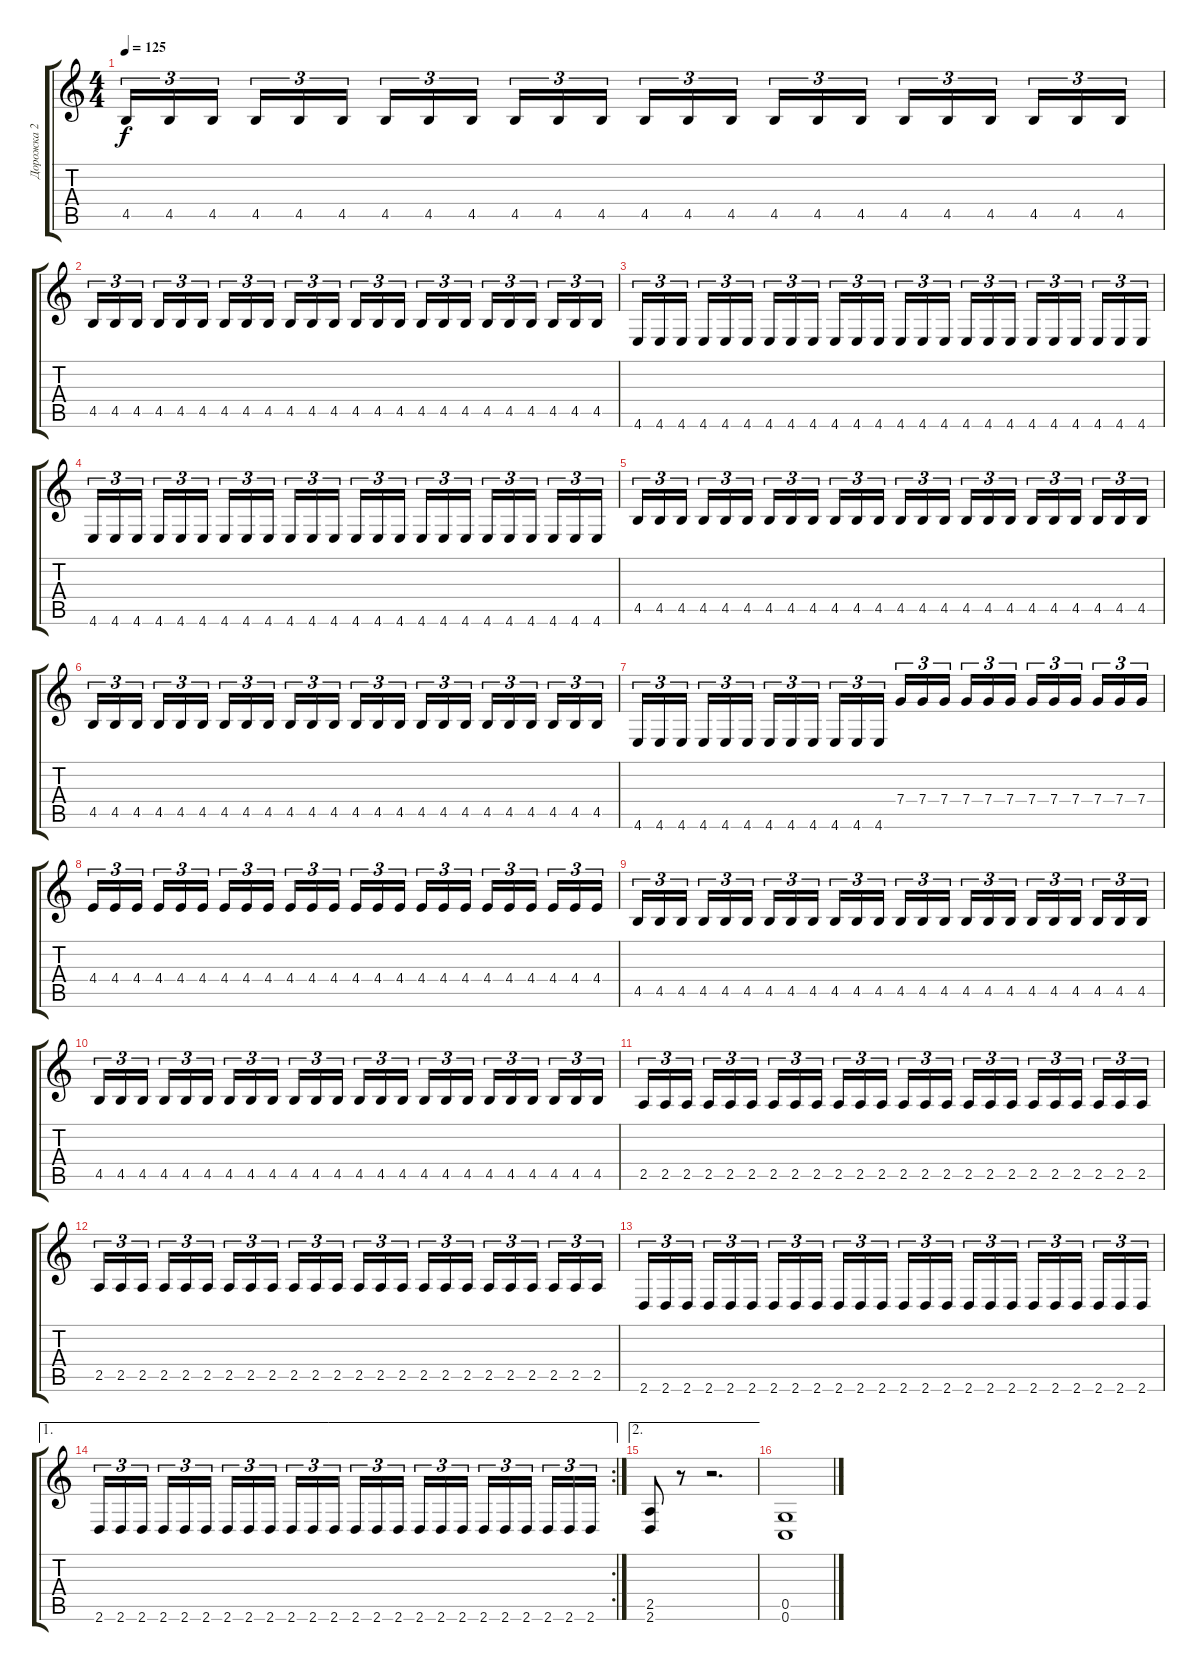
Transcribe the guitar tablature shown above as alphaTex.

\track ("Дорожка 2" "Дорожка 2") {instrument distortionguitar}
\staff {score tabs}
\tuning (D4 A3 F3 C3 G2 C2) {hide}
\ts (4 4)
\tempo 125
\clef g2
\ks c
4.5.16{tu (3 2) dy f} 4.5.16{tu (3 2)} 4.5.16{tu (3 2) beam splitsecondary} 4.5.16{tu (3 2)} 4.5.16{tu (3 2)} 4.5.16{tu (3 2)} 4.5.16{tu (3 2)} 4.5.16{tu (3 2)} 4.5.16{tu (3 2) beam splitsecondary} 4.5.16{tu (3 2)} 4.5.16{tu (3 2)} 4.5.16{tu (3 2)} 4.5.16{tu (3 2)} 4.5.16{tu (3 2)} 4.5.16{tu (3 2) beam splitsecondary} 4.5.16{tu (3 2)} 4.5.16{tu (3 2)} 4.5.16{tu (3 2)} 4.5.16{tu (3 2)} 4.5.16{tu (3 2)} 4.5.16{tu (3 2) beam splitsecondary} 4.5.16{tu (3 2)} 4.5.16{tu (3 2)} 4.5.16{tu (3 2)} |
4.5.16{tu (3 2)} 4.5.16{tu (3 2)} 4.5.16{tu (3 2) beam splitsecondary} 4.5.16{tu (3 2)} 4.5.16{tu (3 2)} 4.5.16{tu (3 2)} 4.5.16{tu (3 2)} 4.5.16{tu (3 2)} 4.5.16{tu (3 2) beam splitsecondary} 4.5.16{tu (3 2)} 4.5.16{tu (3 2)} 4.5.16{tu (3 2)} 4.5.16{tu (3 2)} 4.5.16{tu (3 2)} 4.5.16{tu (3 2) beam splitsecondary} 4.5.16{tu (3 2)} 4.5.16{tu (3 2)} 4.5.16{tu (3 2)} 4.5.16{tu (3 2)} 4.5.16{tu (3 2)} 4.5.16{tu (3 2) beam splitsecondary} 4.5.16{tu (3 2)} 4.5.16{tu (3 2)} 4.5.16{tu (3 2)} |
4.6.16{tu (3 2)} 4.6.16{tu (3 2)} 4.6.16{tu (3 2) beam splitsecondary} 4.6.16{tu (3 2)} 4.6.16{tu (3 2)} 4.6.16{tu (3 2)} 4.6.16{tu (3 2)} 4.6.16{tu (3 2)} 4.6.16{tu (3 2) beam splitsecondary} 4.6.16{tu (3 2)} 4.6.16{tu (3 2)} 4.6.16{tu (3 2)} 4.6.16{tu (3 2)} 4.6.16{tu (3 2)} 4.6.16{tu (3 2) beam splitsecondary} 4.6.16{tu (3 2)} 4.6.16{tu (3 2)} 4.6.16{tu (3 2)} 4.6.16{tu (3 2)} 4.6.16{tu (3 2)} 4.6.16{tu (3 2) beam splitsecondary} 4.6.16{tu (3 2)} 4.6.16{tu (3 2)} 4.6.16{tu (3 2)} |
4.6.16{tu (3 2)} 4.6.16{tu (3 2)} 4.6.16{tu (3 2) beam splitsecondary} 4.6.16{tu (3 2)} 4.6.16{tu (3 2)} 4.6.16{tu (3 2)} 4.6.16{tu (3 2)} 4.6.16{tu (3 2)} 4.6.16{tu (3 2) beam splitsecondary} 4.6.16{tu (3 2)} 4.6.16{tu (3 2)} 4.6.16{tu (3 2)} 4.6.16{tu (3 2)} 4.6.16{tu (3 2)} 4.6.16{tu (3 2) beam splitsecondary} 4.6.16{tu (3 2)} 4.6.16{tu (3 2)} 4.6.16{tu (3 2)} 4.6.16{tu (3 2)} 4.6.16{tu (3 2)} 4.6.16{tu (3 2) beam splitsecondary} 4.6.16{tu (3 2)} 4.6.16{tu (3 2)} 4.6.16{tu (3 2)} |
4.5.16{tu (3 2)} 4.5.16{tu (3 2)} 4.5.16{tu (3 2) beam splitsecondary} 4.5.16{tu (3 2)} 4.5.16{tu (3 2)} 4.5.16{tu (3 2)} 4.5.16{tu (3 2)} 4.5.16{tu (3 2)} 4.5.16{tu (3 2) beam splitsecondary} 4.5.16{tu (3 2)} 4.5.16{tu (3 2)} 4.5.16{tu (3 2)} 4.5.16{tu (3 2)} 4.5.16{tu (3 2)} 4.5.16{tu (3 2) beam splitsecondary} 4.5.16{tu (3 2)} 4.5.16{tu (3 2)} 4.5.16{tu (3 2)} 4.5.16{tu (3 2)} 4.5.16{tu (3 2)} 4.5.16{tu (3 2) beam splitsecondary} 4.5.16{tu (3 2)} 4.5.16{tu (3 2)} 4.5.16{tu (3 2)} |
4.5.16{tu (3 2)} 4.5.16{tu (3 2)} 4.5.16{tu (3 2) beam splitsecondary} 4.5.16{tu (3 2)} 4.5.16{tu (3 2)} 4.5.16{tu (3 2)} 4.5.16{tu (3 2)} 4.5.16{tu (3 2)} 4.5.16{tu (3 2) beam splitsecondary} 4.5.16{tu (3 2)} 4.5.16{tu (3 2)} 4.5.16{tu (3 2)} 4.5.16{tu (3 2)} 4.5.16{tu (3 2)} 4.5.16{tu (3 2) beam splitsecondary} 4.5.16{tu (3 2)} 4.5.16{tu (3 2)} 4.5.16{tu (3 2)} 4.5.16{tu (3 2)} 4.5.16{tu (3 2)} 4.5.16{tu (3 2) beam splitsecondary} 4.5.16{tu (3 2)} 4.5.16{tu (3 2)} 4.5.16{tu (3 2)} |
4.6.16{tu (3 2)} 4.6.16{tu (3 2)} 4.6.16{tu (3 2) beam splitsecondary} 4.6.16{tu (3 2)} 4.6.16{tu (3 2)} 4.6.16{tu (3 2)} 4.6.16{tu (3 2)} 4.6.16{tu (3 2)} 4.6.16{tu (3 2) beam splitsecondary} 4.6.16{tu (3 2)} 4.6.16{tu (3 2)} 4.6.16{tu (3 2)} 7.4.16{tu (3 2)} 7.4.16{tu (3 2)} 7.4.16{tu (3 2) beam splitsecondary} 7.4.16{tu (3 2)} 7.4.16{tu (3 2)} 7.4.16{tu (3 2)} 7.4.16{tu (3 2)} 7.4.16{tu (3 2)} 7.4.16{tu (3 2) beam splitsecondary} 7.4.16{tu (3 2)} 7.4.16{tu (3 2)} 7.4.16{tu (3 2)} |
4.4.16{tu (3 2)} 4.4.16{tu (3 2)} 4.4.16{tu (3 2) beam splitsecondary} 4.4.16{tu (3 2)} 4.4.16{tu (3 2)} 4.4.16{tu (3 2)} 4.4.16{tu (3 2)} 4.4.16{tu (3 2)} 4.4.16{tu (3 2) beam splitsecondary} 4.4.16{tu (3 2)} 4.4.16{tu (3 2)} 4.4.16{tu (3 2)} 4.4.16{tu (3 2)} 4.4.16{tu (3 2)} 4.4.16{tu (3 2) beam splitsecondary} 4.4.16{tu (3 2)} 4.4.16{tu (3 2)} 4.4.16{tu (3 2)} 4.4.16{tu (3 2)} 4.4.16{tu (3 2)} 4.4.16{tu (3 2) beam splitsecondary} 4.4.16{tu (3 2)} 4.4.16{tu (3 2)} 4.4.16{tu (3 2)} |
4.5.16{tu (3 2)} 4.5.16{tu (3 2)} 4.5.16{tu (3 2) beam splitsecondary} 4.5.16{tu (3 2)} 4.5.16{tu (3 2)} 4.5.16{tu (3 2)} 4.5.16{tu (3 2)} 4.5.16{tu (3 2)} 4.5.16{tu (3 2) beam splitsecondary} 4.5.16{tu (3 2)} 4.5.16{tu (3 2)} 4.5.16{tu (3 2)} 4.5.16{tu (3 2)} 4.5.16{tu (3 2)} 4.5.16{tu (3 2) beam splitsecondary} 4.5.16{tu (3 2)} 4.5.16{tu (3 2)} 4.5.16{tu (3 2)} 4.5.16{tu (3 2)} 4.5.16{tu (3 2)} 4.5.16{tu (3 2) beam splitsecondary} 4.5.16{tu (3 2)} 4.5.16{tu (3 2)} 4.5.16{tu (3 2)} |
4.5.16{tu (3 2)} 4.5.16{tu (3 2)} 4.5.16{tu (3 2) beam splitsecondary} 4.5.16{tu (3 2)} 4.5.16{tu (3 2)} 4.5.16{tu (3 2)} 4.5.16{tu (3 2)} 4.5.16{tu (3 2)} 4.5.16{tu (3 2) beam splitsecondary} 4.5.16{tu (3 2)} 4.5.16{tu (3 2)} 4.5.16{tu (3 2)} 4.5.16{tu (3 2)} 4.5.16{tu (3 2)} 4.5.16{tu (3 2) beam splitsecondary} 4.5.16{tu (3 2)} 4.5.16{tu (3 2)} 4.5.16{tu (3 2)} 4.5.16{tu (3 2)} 4.5.16{tu (3 2)} 4.5.16{tu (3 2) beam splitsecondary} 4.5.16{tu (3 2)} 4.5.16{tu (3 2)} 4.5.16{tu (3 2)} |
2.5.16{tu (3 2)} 2.5.16{tu (3 2)} 2.5.16{tu (3 2) beam splitsecondary} 2.5.16{tu (3 2)} 2.5.16{tu (3 2)} 2.5.16{tu (3 2)} 2.5.16{tu (3 2)} 2.5.16{tu (3 2)} 2.5.16{tu (3 2) beam splitsecondary} 2.5.16{tu (3 2)} 2.5.16{tu (3 2)} 2.5.16{tu (3 2)} 2.5.16{tu (3 2)} 2.5.16{tu (3 2)} 2.5.16{tu (3 2) beam splitsecondary} 2.5.16{tu (3 2)} 2.5.16{tu (3 2)} 2.5.16{tu (3 2)} 2.5.16{tu (3 2)} 2.5.16{tu (3 2)} 2.5.16{tu (3 2) beam splitsecondary} 2.5.16{tu (3 2)} 2.5.16{tu (3 2)} 2.5.16{tu (3 2)} |
2.5.16{tu (3 2)} 2.5.16{tu (3 2)} 2.5.16{tu (3 2) beam splitsecondary} 2.5.16{tu (3 2)} 2.5.16{tu (3 2)} 2.5.16{tu (3 2)} 2.5.16{tu (3 2)} 2.5.16{tu (3 2)} 2.5.16{tu (3 2) beam splitsecondary} 2.5.16{tu (3 2)} 2.5.16{tu (3 2)} 2.5.16{tu (3 2)} 2.5.16{tu (3 2)} 2.5.16{tu (3 2)} 2.5.16{tu (3 2) beam splitsecondary} 2.5.16{tu (3 2)} 2.5.16{tu (3 2)} 2.5.16{tu (3 2)} 2.5.16{tu (3 2)} 2.5.16{tu (3 2)} 2.5.16{tu (3 2) beam splitsecondary} 2.5.16{tu (3 2)} 2.5.16{tu (3 2)} 2.5.16{tu (3 2)} |
2.6.16{tu (3 2)} 2.6.16{tu (3 2)} 2.6.16{tu (3 2) beam splitsecondary} 2.6.16{tu (3 2)} 2.6.16{tu (3 2)} 2.6.16{tu (3 2)} 2.6.16{tu (3 2)} 2.6.16{tu (3 2)} 2.6.16{tu (3 2) beam splitsecondary} 2.6.16{tu (3 2)} 2.6.16{tu (3 2)} 2.6.16{tu (3 2)} 2.6.16{tu (3 2)} 2.6.16{tu (3 2)} 2.6.16{tu (3 2) beam splitsecondary} 2.6.16{tu (3 2)} 2.6.16{tu (3 2)} 2.6.16{tu (3 2)} 2.6.16{tu (3 2)} 2.6.16{tu (3 2)} 2.6.16{tu (3 2) beam splitsecondary} 2.6.16{tu (3 2)} 2.6.16{tu (3 2)} 2.6.16{tu (3 2)} |
\ae 1
\rc 2
2.6.16{tu (3 2)} 2.6.16{tu (3 2)} 2.6.16{tu (3 2) beam splitsecondary} 2.6.16{tu (3 2)} 2.6.16{tu (3 2)} 2.6.16{tu (3 2)} 2.6.16{tu (3 2)} 2.6.16{tu (3 2)} 2.6.16{tu (3 2) beam splitsecondary} 2.6.16{tu (3 2)} 2.6.16{tu (3 2)} 2.6.16{tu (3 2)} 2.6.16{tu (3 2)} 2.6.16{tu (3 2)} 2.6.16{tu (3 2) beam splitsecondary} 2.6.16{tu (3 2)} 2.6.16{tu (3 2)} 2.6.16{tu (3 2)} 2.6.16{tu (3 2)} 2.6.16{tu (3 2)} 2.6.16{tu (3 2) beam splitsecondary} 2.6.16{tu (3 2)} 2.6.16{tu (3 2)} 2.6.16{tu (3 2)} |
\ae 2
(2.5 2.6).8 r.8 r.2{d} |
(0.5 0.6).1
